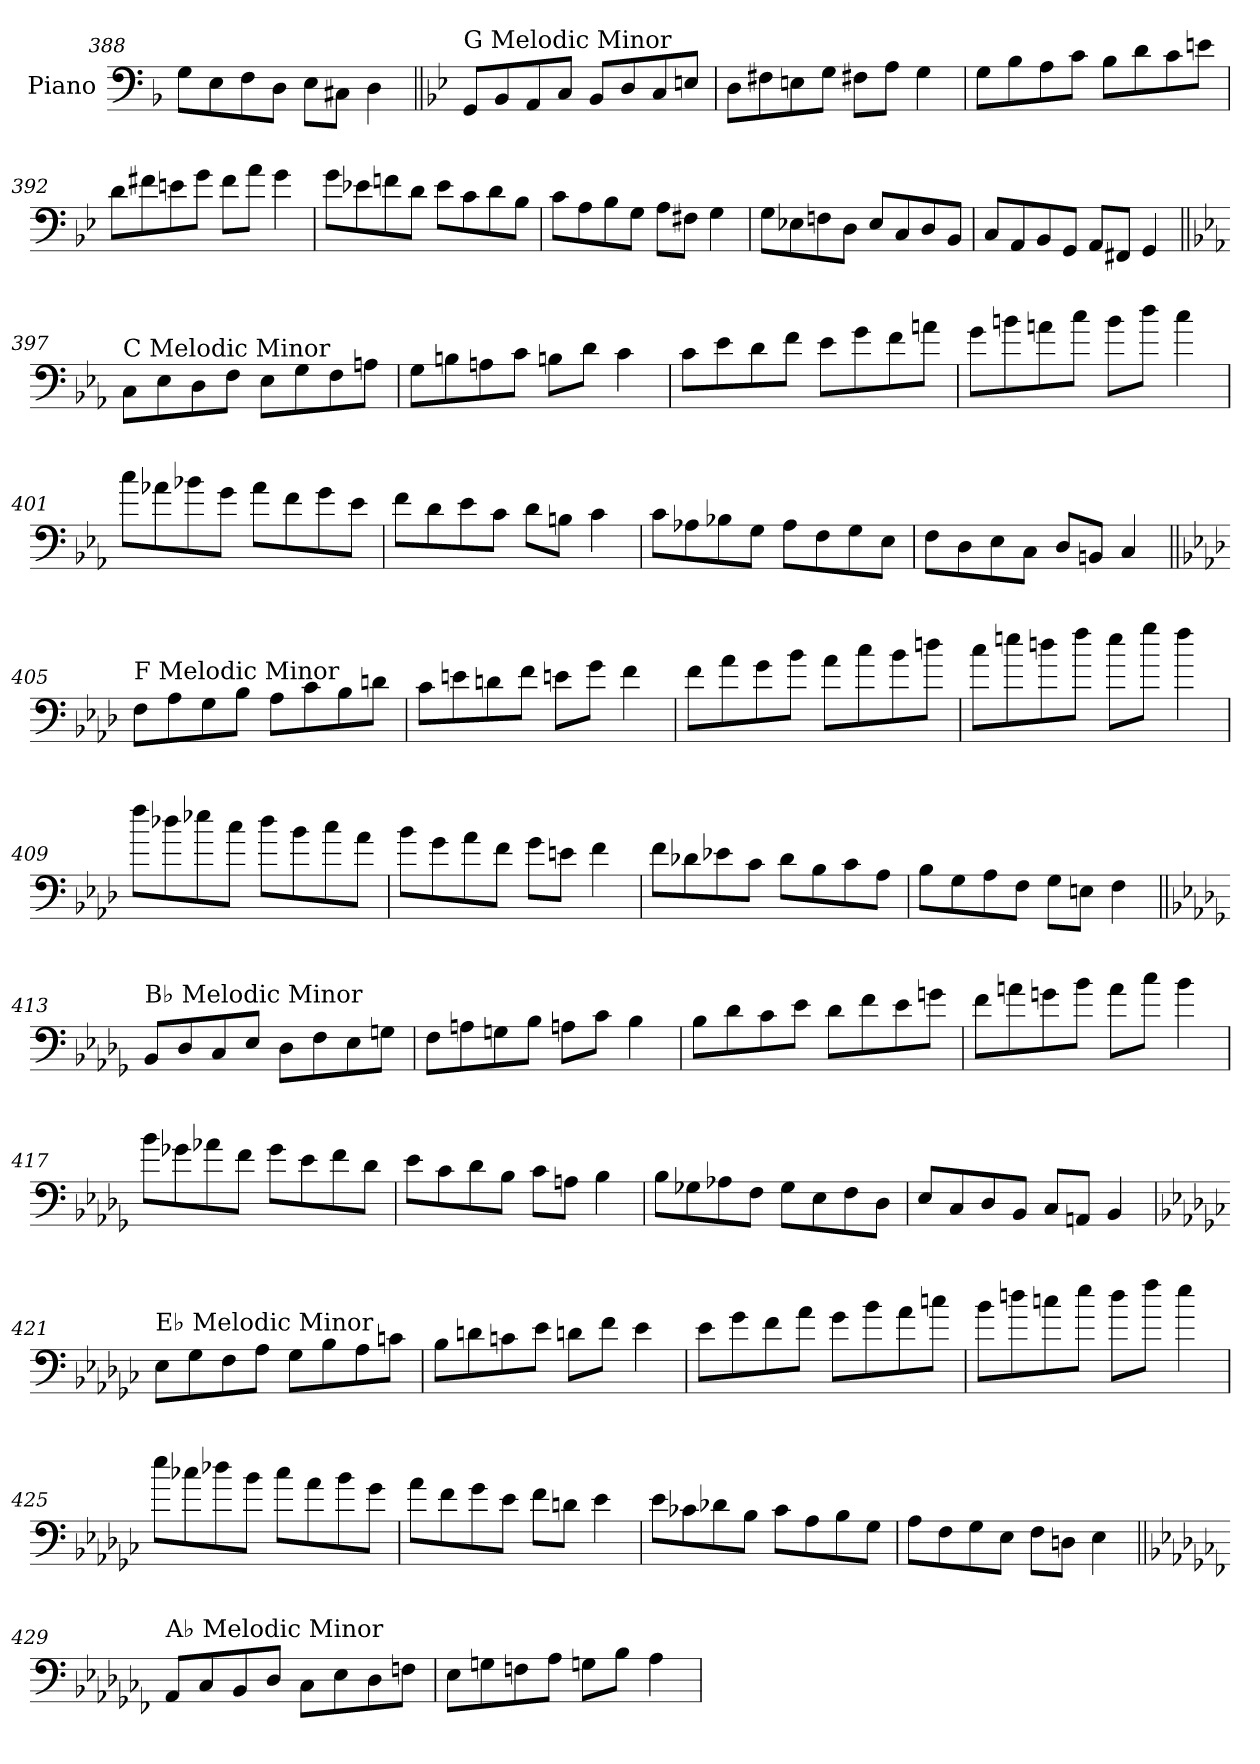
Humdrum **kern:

**kern
*part1
*staff1
*I"Piano
*I'Pno.
*clefF4
*k[b-]
=388
8G\L
8E\
8F\
8D\J
8E\L
8C#X\J
4D\
!!LO:LB:g=z
=389||
*k[b-e-]
!LO:TX:a:t=G Melodic Minor
8GG/L
8BB-/
8AA/
8C/J
8BB-/L
8D/
8C/
8En/J
=390
8D\L
8F#X\
8En\
8G\J
8F#X\L
8A\J
4G\
=391
8G\L
8B-\
8A\
8c\J
8B-\L
8d\
8c\
8en\J
=392
8d\L
8f#X\
8en\
8g\J
8f#\L
8a\J
4g\
!!LO:LB:g=z
=393
8g\L
8e-X\
8fn\
8d\J
8e-\L
8c\
8d\
8B-\J
=394
8c\L
8A\
8B-\
8G\J
8A\L
8F#X\J
4G\
=395
8G\L
8E-X\
8Fn\
8D\J
8E-/L
8C/
8D/
8BB-/J
=396
8C/L
8AA/
8BB-/
8GG/J
8AA/L
8FF#X/J
4GG/
!!LO:LB:g=z
=397||
*k[b-e-a-]
!LO:TX:a:t=C Melodic Minor
8C\L
8E-\
8D\
8F\J
8E-\L
8G\
8F\
8An\J
=398
8G\L
8Bn\
8An\
8c\J
8Bn\L
8d\J
4c\
=399
8c\L
8e-\
8d\
8f\J
8e-\L
8g\
8f\
8an\J
=400
8g\L
8bn\
8an\
8cc\J
8b\L
8dd\J
4cc\
!!LO:LB:g=z
=401
8cc\L
8a-X\
8b-X\
8g\J
8a-\L
8f\
8g\
8e-\J
=402
8f\L
8d\
8e-\
8c\J
8d\L
8Bn\J
4c\
=403
8c\L
8A-X\
8B-X\
8G\J
8A-\L
8F\
8G\
8E-\J
=404
8F\L
8D\
8E-\
8C\J
8D/L
8BBn/J
4C/
!!LO:PB:g=z
=405||
*k[b-e-a-d-]
!LO:TX:a:t=F Melodic Minor
8F\L
8A-\
8G\
8B-\J
8A-\L
8c\
8B-\
8dn\J
=406
8c\L
8en\
8dn\
8f\J
8en\L
8g\J
4f\
=407
8f\L
8a-\
8g\
8b-\J
8a-\L
8cc\
8b-\
8ddn\J
=408
8cc\L
8een\
8ddn\
8ff\J
8ee\L
8gg\J
4ff\
!!LO:LB:g=z
=409
8ff\L
8dd-X\
8ee-X\
8cc\J
8dd-\L
8b-\
8cc\
8a-\J
=410
8b-\L
8g\
8a-\
8f\J
8g\L
8en\J
4f\
=411
8f\L
8d-X\
8e-X\
8c\J
8d-\L
8B-\
8c\
8A-\J
=412
8B-\L
8G\
8A-\
8F\J
8G\L
8En\J
4F\
!!LO:LB:g=z
=413||
*k[b-e-a-d-g-]
!LO:TX:a:t=B♭ Melodic Minor
8BB-/L
8D-/
8C/
8E-/J
8D-\L
8F\
8E-\
8Gn\J
=414
8F\L
8An\
8Gn\
8B-\J
8An\L
8c\J
4B-\
=415
8B-\L
8d-\
8c\
8e-\J
8d-\L
8f\
8e-\
8gn\J
=416
8f\L
8an\
8gn\
8b-\J
8a\L
8cc\J
4b-\
!!LO:LB:g=z
=417
8b-\L
8g-X\
8a-X\
8f\J
8g-\L
8e-\
8f\
8d-\J
=418
8e-\L
8c\
8d-\
8B-\J
8c\L
8An\J
4B-\
=419
8B-\L
8G-X\
8A-X\
8F\J
8G-\L
8E-\
8F\
8D-\J
=420
8E-/L
8C/
8D-/
8BB-/J
8C/L
8AAn/J
4BB-/
!!LO:LB:g=z
=421
*k[b-e-a-d-g-c-]
!LO:TX:a:t=E♭ Melodic Minor
8E-\L
8G-\
8F\
8A-\J
8G-\L
8B-\
8A-\
8cn\J
=422
8B-\L
8dn\
8cn\
8e-\J
8dn\L
8f\J
4e-\
=423
8e-\L
8g-\
8f\
8a-\J
8g-\L
8b-\
8a-\
8ccn\J
=424
8b-\L
8ddn\
8ccn\
8ee-\J
8dd\L
8ff\J
4ee-\
!!LO:LB:g=z
=425
8ee-\L
8cc-X\
8dd-X\
8b-\J
8cc-\L
8a-\
8b-\
8g-\J
=426
8a-\L
8f\
8g-\
8e-\J
8f\L
8dn\J
4e-\
=427
8e-\L
8c-X\
8d-X\
8B-\J
8c-\L
8A-\
8B-\
8G-\J
=428
8A-\L
8F\
8G-\
8E-\J
8F\L
8Dn\J
4E-\
!!LO:LB:g=z
=429||
*k[b-e-a-d-g-c-f-]
!LO:TX:a:t=A♭ Melodic Minor
8AA-/L
8C-/
8BB-/
8D-/J
8C-\L
8E-\
8D-\
8Fn\J
=430
8E-\L
8Gn\
8Fn\
8A-\J
8Gn\L
8B-\J
4A-\
=
*-
